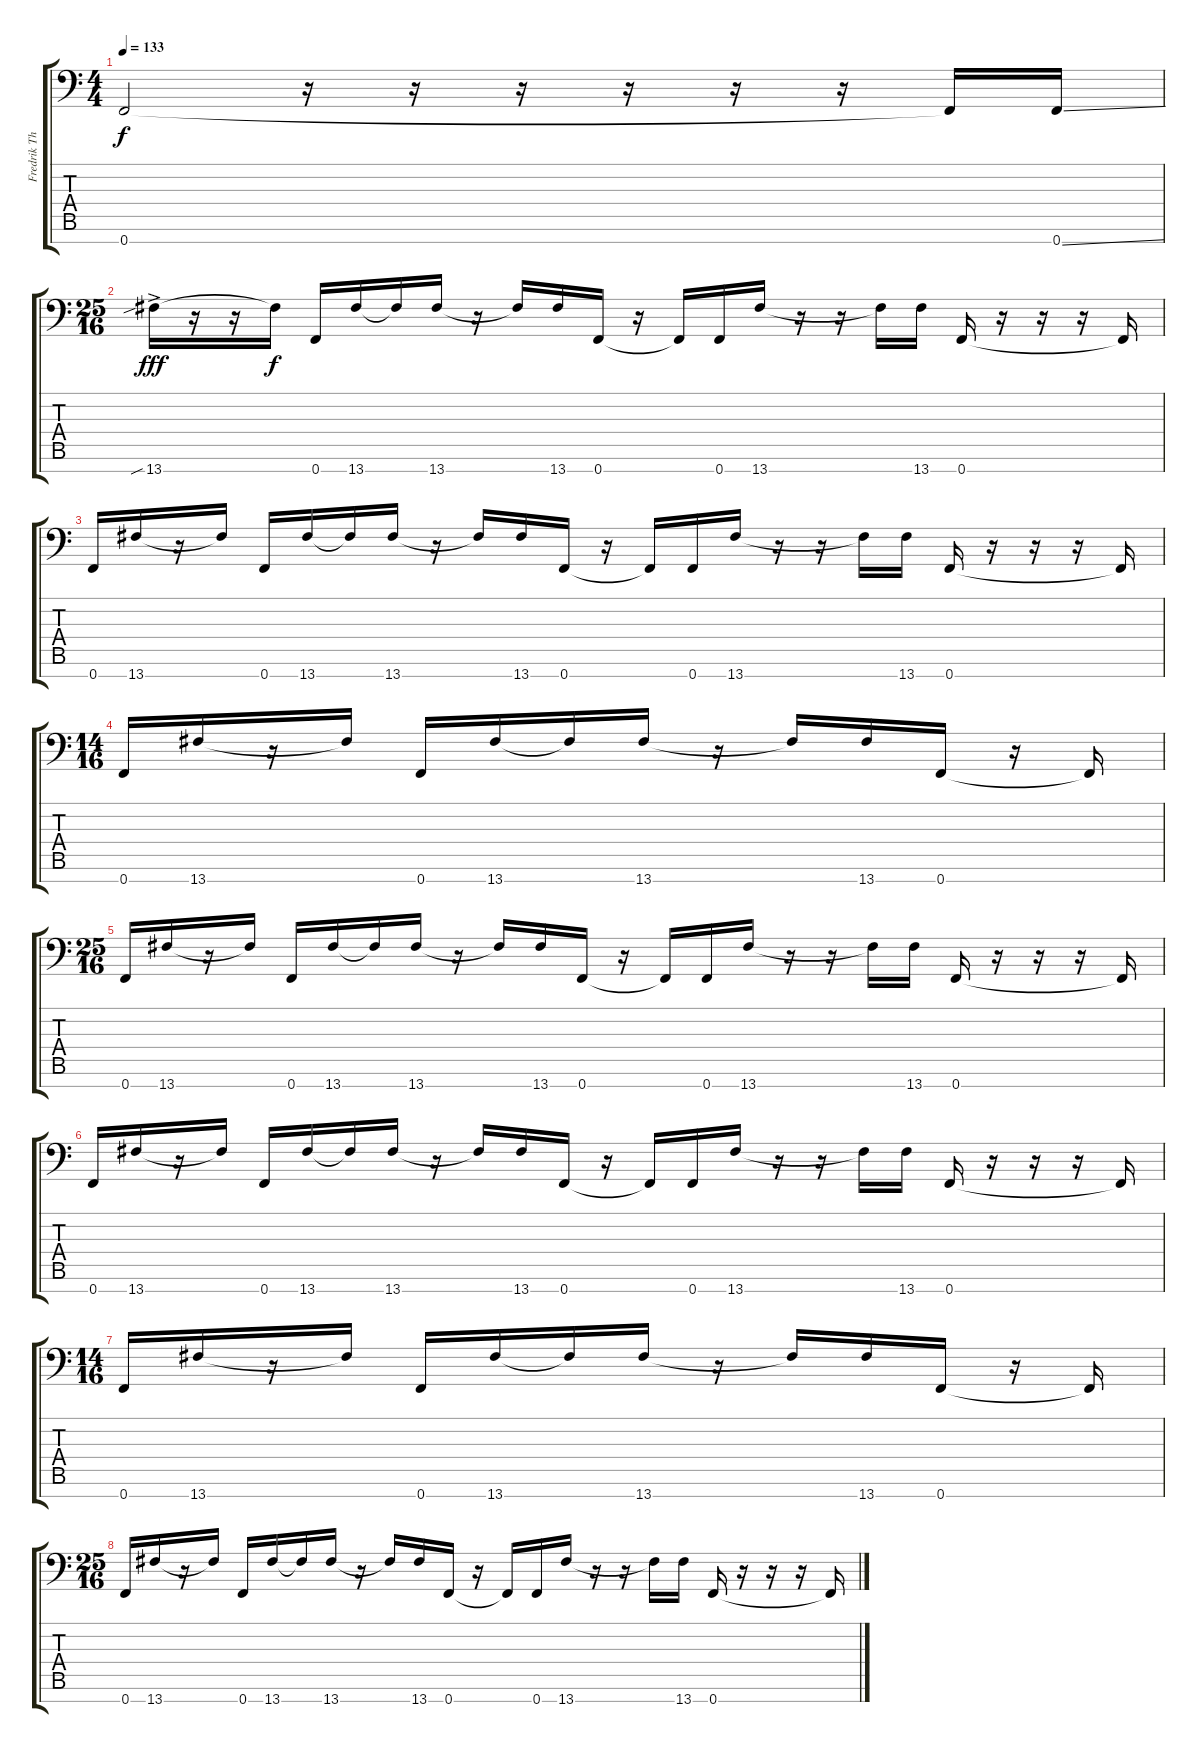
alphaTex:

\track ("Fredrik Thordendal ( Rythm'n'Solo )" "Fredrik Th") {instrument overdrivenguitar}
\staff {score tabs}
\tuning (Bb3 F3 Db3 Ab2 Eb2 Bb1 F1) {hide}
\ts (4 4)
\tempo 133
\clef f4
\ks c
0.7{t}.2{dy f} r.16 r.16 r.16 r.16 r.16 r.16 0.7{t}.16 0.7{ss}.16 |
\ts (25 16)
13.7{sib ac}.16{dy fff} r.16 r.16 13.7{t}.16{dy f} 0.7.16 13.7.16 13.7{t}.16 13.7.16 r.16 13.7{t}.16 13.7.16 0.7.16 r.16 0.7{t}.16 0.7.16 13.7.16 r.16 r.16 13.7{t}.16 13.7.16 0.7.16 r.16 r.16 r.16 0.7{t}.16 |
0.7.16 13.7.16 r.16 13.7{t}.16 0.7.16 13.7.16 13.7{t}.16 13.7.16 r.16 13.7{t}.16 13.7.16 0.7.16 r.16 0.7{t}.16 0.7.16 13.7.16 r.16 r.16 13.7{t}.16 13.7.16 0.7.16 r.16 r.16 r.16 0.7{t}.16 |
\ts (14 16)
0.7.16 13.7.16 r.16 13.7{t}.16 0.7.16 13.7.16 13.7{t}.16 13.7.16 r.16 13.7{t}.16 13.7.16 0.7.16 r.16 0.7{t}.16 |
\ts (25 16)
0.7.16{volume 13} 13.7.16 r.16 13.7{t}.16 0.7.16 13.7.16 13.7{t}.16 13.7.16 r.16 13.7{t}.16 13.7.16 0.7.16 r.16 0.7{t}.16 0.7.16 13.7.16 r.16 r.16 13.7{t}.16 13.7.16 0.7.16 r.16 r.16 r.16 0.7{t}.16 |
0.7.16 13.7.16 r.16 13.7{t}.16 0.7.16 13.7.16 13.7{t}.16 13.7.16 r.16 13.7{t}.16 13.7.16 0.7.16 r.16 0.7{t}.16 0.7.16 13.7.16 r.16 r.16 13.7{t}.16 13.7.16 0.7.16 r.16 r.16 r.16 0.7{t}.16 |
\ts (14 16)
0.7.16 13.7.16 r.16 13.7{t}.16 0.7.16 13.7.16 13.7{t}.16 13.7.16 r.16 13.7{t}.16 13.7.16 0.7.16 r.16 0.7{t}.16 |
\ts (25 16)
0.7.16{volume 10} 13.7.16 r.16 13.7{t}.16 0.7.16 13.7.16 13.7{t}.16 13.7.16 r.16 13.7{t}.16 13.7.16 0.7.16 r.16 0.7{t}.16 0.7.16 13.7.16 r.16 r.16 13.7{t}.16 13.7.16 0.7.16 r.16 r.16 r.16 0.7{t}.16
